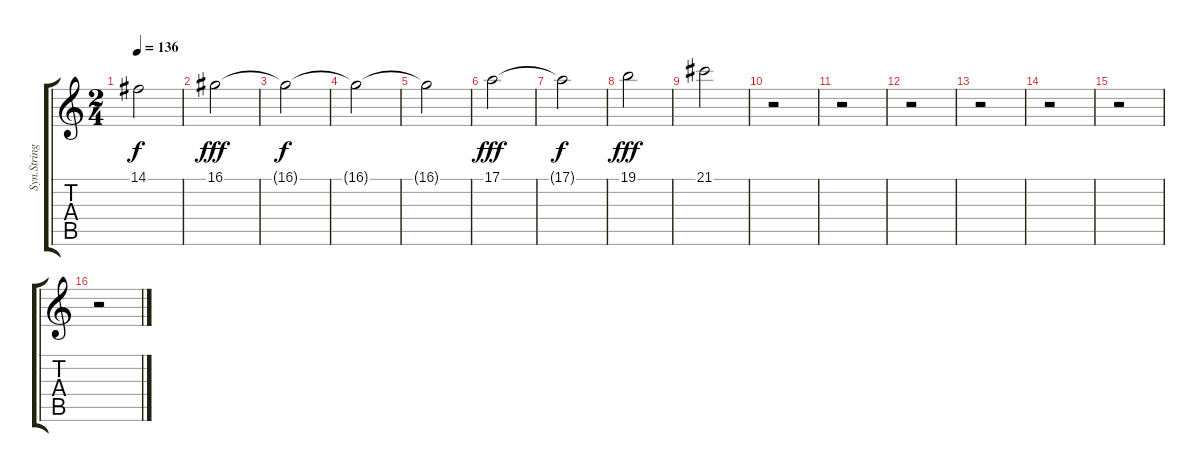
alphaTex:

\track ("Syn.Strings1" "Syn.String") {instrument synthstrings1}
\staff {score tabs}
\tuning (E4 B3 G3 D3 A2 E2) {hide}
\ts (2 4)
\tempo 136
\clef g2
\ks c
14.1{t}.2{dy f} |
16.1.2{dy fff} |
16.1{t}.2{dy f} |
16.1{t}.2 |
16.1{t}.2 |
17.1.2{dy fff} |
17.1{t}.2{dy f} |
19.1.2{dy fff} |
21.1.2 |
r.2 |
r.2 |
r.2 |
r.2 |
r.2 |
r.2 |
r.2
